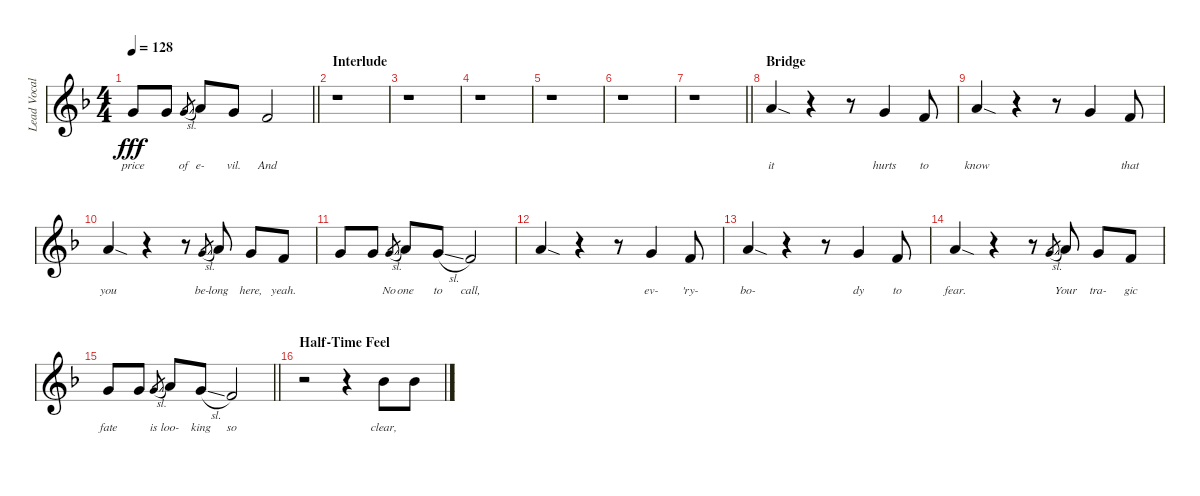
\track ("Lead Vocals" "Lead Vocal") {instrument lead6voice}
\staff {score}
\tuning (E4 B3 G3 D3 A2 D2) {hide}
\ts (4 4)
\tempo 128
\clef g2
\barLineRight lightlight
\ks dminor
3.1.8{lyrics (0 "price") lyrics (1 "") lyrics (2 "") lyrics (3 "") lyrics (4 "") dy fff} 3.1.8{lyrics (0 "") lyrics (1 "") lyrics (2 "") lyrics (3 "") lyrics (4 "")} 3.1{sl}.8{lyrics (0 "of") lyrics (1 "") lyrics (2 "") lyrics (3 "") lyrics (4 "") gr} 5.1.8{lyrics (0 "e-") lyrics (1 "") lyrics (2 "") lyrics (3 "") lyrics (4 "")} 3.1.8{lyrics (0 "vil.") lyrics (1 "") lyrics (2 "") lyrics (3 "") lyrics (4 "")} 6.2.2{lyrics (0 "And") lyrics (1 "") lyrics (2 "") lyrics (3 "") lyrics (4 "")} |
\section ("" "Interlude")
r.1 |
r.1 |
r.1 |
r.1 |
r.1 |
\barLineRight lightlight
r.1 |
\section ("" "Bridge")
5.1{sod}.4{lyrics (0 "it") lyrics (1 "") lyrics (2 "") lyrics (3 "") lyrics (4 "")} r.4 r.8 3.1.4{lyrics (0 "hurts") lyrics (1 "") lyrics (2 "") lyrics (3 "") lyrics (4 "")} 6.2.8{lyrics (0 "to") lyrics (1 "") lyrics (2 "") lyrics (3 "") lyrics (4 "")} |
5.1{sod}.4{lyrics (0 "know") lyrics (1 "") lyrics (2 "") lyrics (3 "") lyrics (4 "")} r.4 r.8 3.1.4{lyrics (0 "") lyrics (1 "") lyrics (2 "") lyrics (3 "") lyrics (4 "")} 6.2.8{lyrics (0 "that") lyrics (1 "") lyrics (2 "") lyrics (3 "") lyrics (4 "")} |
5.1{sod}.4{lyrics (0 "you") lyrics (1 "") lyrics (2 "") lyrics (3 "") lyrics (4 "")} r.4 r.8 3.1{sl}.8{lyrics (0 "be-") lyrics (1 "") lyrics (2 "") lyrics (3 "") lyrics (4 "") gr} 5.1.8{lyrics (0 "long") lyrics (1 "") lyrics (2 "") lyrics (3 "") lyrics (4 "")} 3.1.8{lyrics (0 "here,") lyrics (1 "") lyrics (2 "") lyrics (3 "") lyrics (4 "")} 6.2.8{lyrics (0 "yeah.") lyrics (1 "") lyrics (2 "") lyrics (3 "") lyrics (4 "")} |
3.1.8{lyrics (0 "") lyrics (1 "") lyrics (2 "") lyrics (3 "") lyrics (4 "")} 3.1.8{lyrics (0 "") lyrics (1 "") lyrics (2 "") lyrics (3 "") lyrics (4 "")} 3.1{sl}.8{lyrics (0 "No") lyrics (1 "") lyrics (2 "") lyrics (3 "") lyrics (4 "") gr} 5.1.8{lyrics (0 "one") lyrics (1 "") lyrics (2 "") lyrics (3 "") lyrics (4 "")} 3.1{sl}.8{lyrics (0 "to") lyrics (1 "") lyrics (2 "") lyrics (3 "") lyrics (4 "")} 1.1.2{lyrics (0 "call,") lyrics (1 "") lyrics (2 "") lyrics (3 "") lyrics (4 "")} |
5.1{sod}.4{lyrics (0 "") lyrics (1 "") lyrics (2 "") lyrics (3 "") lyrics (4 "")} r.4 r.8 3.1.4{lyrics (0 "ev-") lyrics (1 "") lyrics (2 "") lyrics (3 "") lyrics (4 "")} 6.2.8{lyrics (0 "'ry-") lyrics (1 "") lyrics (2 "") lyrics (3 "") lyrics (4 "")} |
5.1{sod}.4{lyrics (0 "bo-") lyrics (1 "") lyrics (2 "") lyrics (3 "") lyrics (4 "")} r.4 r.8 3.1.4{lyrics (0 "dy") lyrics (1 "") lyrics (2 "") lyrics (3 "") lyrics (4 "")} 6.2.8{lyrics (0 "to") lyrics (1 "") lyrics (2 "") lyrics (3 "") lyrics (4 "")} |
5.1{sod}.4{lyrics (0 "fear.") lyrics (1 "") lyrics (2 "") lyrics (3 "") lyrics (4 "")} r.4 r.8 3.1{sl}.8{lyrics (0 "") lyrics (1 "") lyrics (2 "") lyrics (3 "") lyrics (4 "") gr} 5.1.8{lyrics (0 "Your") lyrics (1 "") lyrics (2 "") lyrics (3 "") lyrics (4 "")} 3.1.8{lyrics (0 "tra-") lyrics (1 "") lyrics (2 "") lyrics (3 "") lyrics (4 "")} 6.2.8{lyrics (0 "gic") lyrics (1 "") lyrics (2 "") lyrics (3 "") lyrics (4 "")} |
\barLineRight lightlight
3.1.8{lyrics (0 "fate") lyrics (1 "") lyrics (2 "") lyrics (3 "") lyrics (4 "")} 3.1.8{lyrics (0 "") lyrics (1 "") lyrics (2 "") lyrics (3 "") lyrics (4 "")} 3.1{sl}.8{lyrics (0 "is") lyrics (1 "") lyrics (2 "") lyrics (3 "") lyrics (4 "") gr} 5.1.8{lyrics (0 "loo-") lyrics (1 "") lyrics (2 "") lyrics (3 "") lyrics (4 "")} 3.1{sl}.8{lyrics (0 "king") lyrics (1 "") lyrics (2 "") lyrics (3 "") lyrics (4 "")} 1.1.2{lyrics (0 "so") lyrics (1 "") lyrics (2 "") lyrics (3 "") lyrics (4 "")} |
\section ("" "Half-Time Feel")
r.2 r.4 6.1.8{lyrics (0 "clear,") lyrics (1 "") lyrics (2 "") lyrics (3 "") lyrics (4 "")} 6.1.8{lyrics (0 "") lyrics (1 "") lyrics (2 "") lyrics (3 "") lyrics (4 "")}
